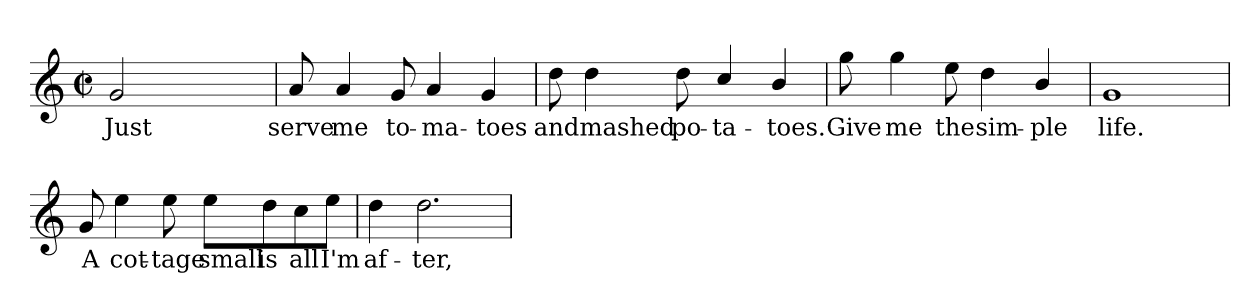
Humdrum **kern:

**kern	**text
*part1	*part1
*staff1	*staff1
*M2/2	*
*met(c|)	*
=	=
!	!LO:LY:b
2gi/	Just
2ryy	.
=	=
!	!LO:LY:b
8ai/	serve
!	!LO:LY:b
4ai/	me
!	!LO:LY:b
8g/	to-
!	!LO:LY:b
4ai/	-ma-
!	!LO:LY:b
4g/	-toes
=	=
!	!LO:LY:b
8ddi\	and
!	!LO:LY:b
4ddi\	mashed
!	!LO:LY:b
8dd\	po-
!	!LO:LY:b
4cci/	-ta-
!	!LO:LY:b
4b/	-toes.
=	=
!	!LO:LY:b
8ggi\	Give
!	!LO:LY:b
4ggi\	me
!	!LO:LY:b
8ee\	the
!	!LO:LY:b
4ddi\	sim-
!	!LO:LY:b
4b/	-ple
=	=
!	!LO:LY:b
1gi	life.
=	=
!	!LO:LY:b
8gi/	A
!	!LO:LY:b
4eei\	cot-
!	!LO:LY:b
8ee\	-tage
!	!LO:LY:b
8eei\L	small
!	!LO:LY:b
8dd\	is
!	!LO:LY:b
8cc\	all
!	!LO:LY:b
8ee\J	I'm
=	=
!	!LO:LY:b
4ddi\	af-
!	!LO:LY:b
2.ddi\	-ter,
=	=
*-	*-
